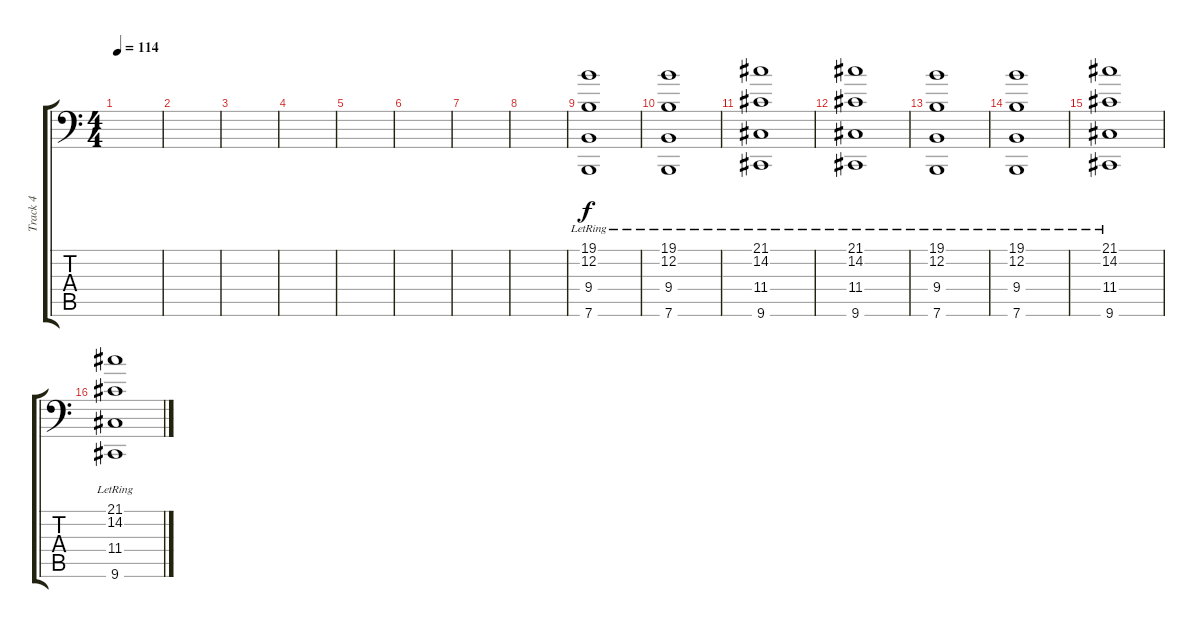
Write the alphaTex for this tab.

\track ("Track 4" "Track 4") {instrument synthbrass1}
\staff {score tabs}
\tuning (E3 B2 G2 D2 A1 E1) {hide}
\ts (4 4)
\tempo 114
\clef f4
\ks c
|
|
|
|
|
|
|
|
(19.1{lr} 12.2{lr} 9.4{lr} 7.6{lr}).1 |
(19.1{lr} 12.2{lr} 9.4{lr} 7.6{lr}).1 |
(21.1{lr} 14.2{lr} 11.4{lr} 9.6{lr}).1 |
(21.1{lr} 14.2{lr} 11.4{lr} 9.6{lr}).1 |
(19.1{lr} 12.2{lr} 9.4{lr} 7.6{lr}).1 |
(19.1{lr} 12.2{lr} 9.4{lr} 7.6{lr}).1 |
(21.1{lr} 14.2{lr} 11.4{lr} 9.6{lr}).1 |
(21.1{lr} 14.2{lr} 11.4{lr} 9.6{lr}).1
